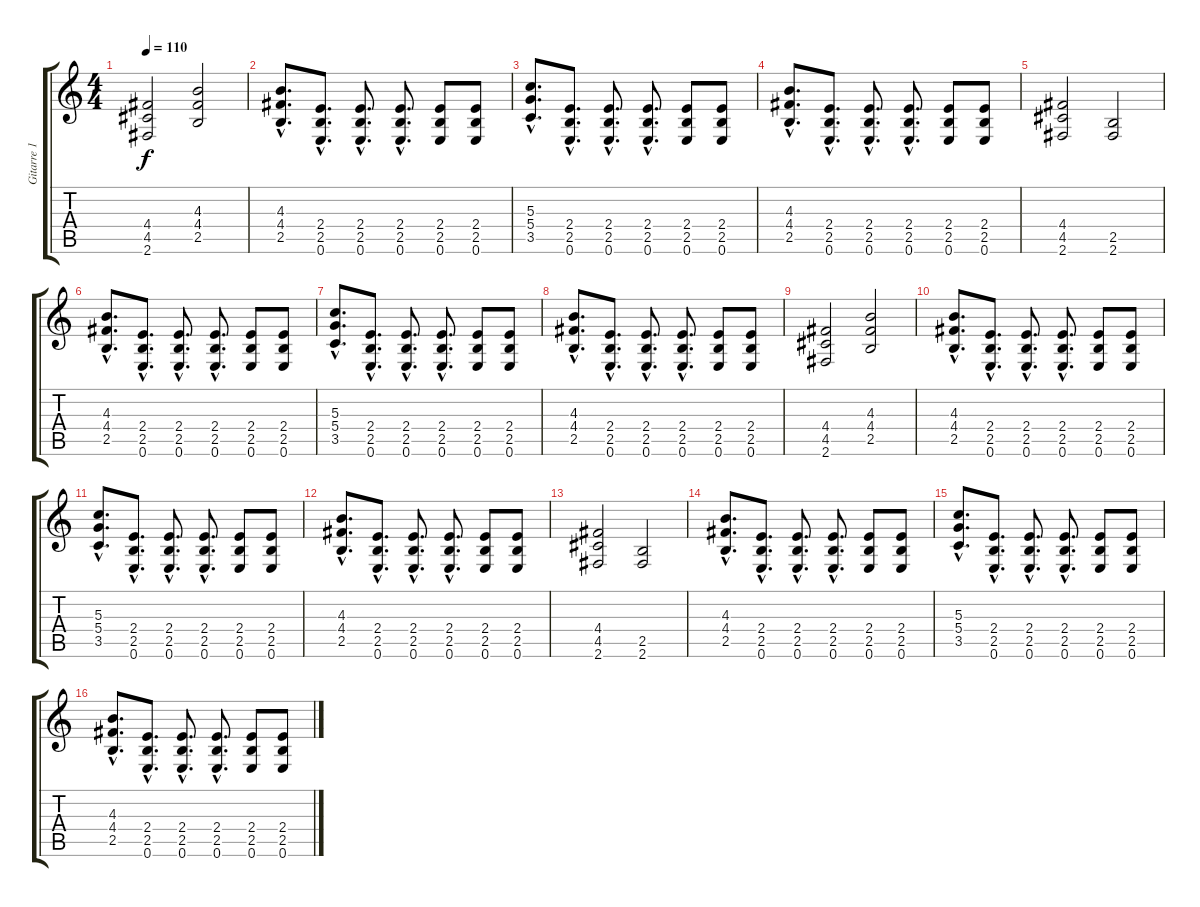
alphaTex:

\track ("Gitarre 1" "Gitarre 1") {instrument distortionguitar}
\staff {score tabs}
\tuning (E4 B3 G3 D3 A2 E2) {hide}
\ts (4 4)
\tempo 110
\clef g2
\ks c
(4.4 4.5 2.6).2{dy f} (4.3 4.4 2.5).2 |
(4.3{hac} 4.4{hac} 2.5{hac}).8{d} (2.4{hac} 2.5{hac} 0.6{hac}).8{d} (2.4{hac} 2.5{hac} 0.6{hac}).8{d} (2.4{hac} 2.5{hac} 0.6{hac}).8{d} (2.4 2.5 0.6).8 (2.4 2.5 0.6).8 |
(5.3{hac} 5.4{hac} 3.5{hac}).8{d} (2.4{hac} 2.5{hac} 0.6{hac}).8{d} (2.4{hac} 2.5{hac} 0.6{hac}).8{d} (2.4{hac} 2.5{hac} 0.6{hac}).8{d} (2.4 2.5 0.6).8 (2.4 2.5 0.6).8 |
(4.3{hac} 4.4{hac} 2.5{hac}).8{d} (2.4{hac} 2.5{hac} 0.6{hac}).8{d} (2.4{hac} 2.5{hac} 0.6{hac}).8{d} (2.4{hac} 2.5{hac} 0.6{hac}).8{d} (2.4 2.5 0.6).8 (2.4 2.5 0.6).8 |
(4.4 4.5 2.6).2 (2.5 2.6).2 |
(4.3{hac} 4.4{hac} 2.5{hac}).8{d} (2.4{hac} 2.5{hac} 0.6{hac}).8{d} (2.4{hac} 2.5{hac} 0.6{hac}).8{d} (2.4{hac} 2.5{hac} 0.6{hac}).8{d} (2.4 2.5 0.6).8 (2.4 2.5 0.6).8 |
(5.3{hac} 5.4{hac} 3.5{hac}).8{d} (2.4{hac} 2.5{hac} 0.6{hac}).8{d} (2.4{hac} 2.5{hac} 0.6{hac}).8{d} (2.4{hac} 2.5{hac} 0.6{hac}).8{d} (2.4 2.5 0.6).8 (2.4 2.5 0.6).8 |
(4.3{hac} 4.4{hac} 2.5{hac}).8{d} (2.4{hac} 2.5{hac} 0.6{hac}).8{d} (2.4{hac} 2.5{hac} 0.6{hac}).8{d} (2.4{hac} 2.5{hac} 0.6{hac}).8{d} (2.4 2.5 0.6).8 (2.4 2.5 0.6).8 |
(4.4 4.5 2.6).2 (4.3 4.4 2.5).2 |
(4.3{hac} 4.4{hac} 2.5{hac}).8{d} (2.4{hac} 2.5{hac} 0.6{hac}).8{d} (2.4{hac} 2.5{hac} 0.6{hac}).8{d} (2.4{hac} 2.5{hac} 0.6{hac}).8{d} (2.4 2.5 0.6).8 (2.4 2.5 0.6).8 |
(5.3{hac} 5.4{hac} 3.5{hac}).8{d} (2.4{hac} 2.5{hac} 0.6{hac}).8{d} (2.4{hac} 2.5{hac} 0.6{hac}).8{d} (2.4{hac} 2.5{hac} 0.6{hac}).8{d} (2.4 2.5 0.6).8 (2.4 2.5 0.6).8 |
(4.3{hac} 4.4{hac} 2.5{hac}).8{d} (2.4{hac} 2.5{hac} 0.6{hac}).8{d} (2.4{hac} 2.5{hac} 0.6{hac}).8{d} (2.4{hac} 2.5{hac} 0.6{hac}).8{d} (2.4 2.5 0.6).8 (2.4 2.5 0.6).8 |
(4.4 4.5 2.6).2 (2.5 2.6).2 |
(4.3{hac} 4.4{hac} 2.5{hac}).8{d} (2.4{hac} 2.5{hac} 0.6{hac}).8{d} (2.4{hac} 2.5{hac} 0.6{hac}).8{d} (2.4{hac} 2.5{hac} 0.6{hac}).8{d} (2.4 2.5 0.6).8 (2.4 2.5 0.6).8 |
(5.3{hac} 5.4{hac} 3.5{hac}).8{d} (2.4{hac} 2.5{hac} 0.6{hac}).8{d} (2.4{hac} 2.5{hac} 0.6{hac}).8{d} (2.4{hac} 2.5{hac} 0.6{hac}).8{d} (2.4 2.5 0.6).8 (2.4 2.5 0.6).8 |
(4.3{hac} 4.4{hac} 2.5{hac}).8{d} (2.4{hac} 2.5{hac} 0.6{hac}).8{d} (2.4{hac} 2.5{hac} 0.6{hac}).8{d} (2.4{hac} 2.5{hac} 0.6{hac}).8{d} (2.4 2.5 0.6).8 (2.4 2.5 0.6).8
